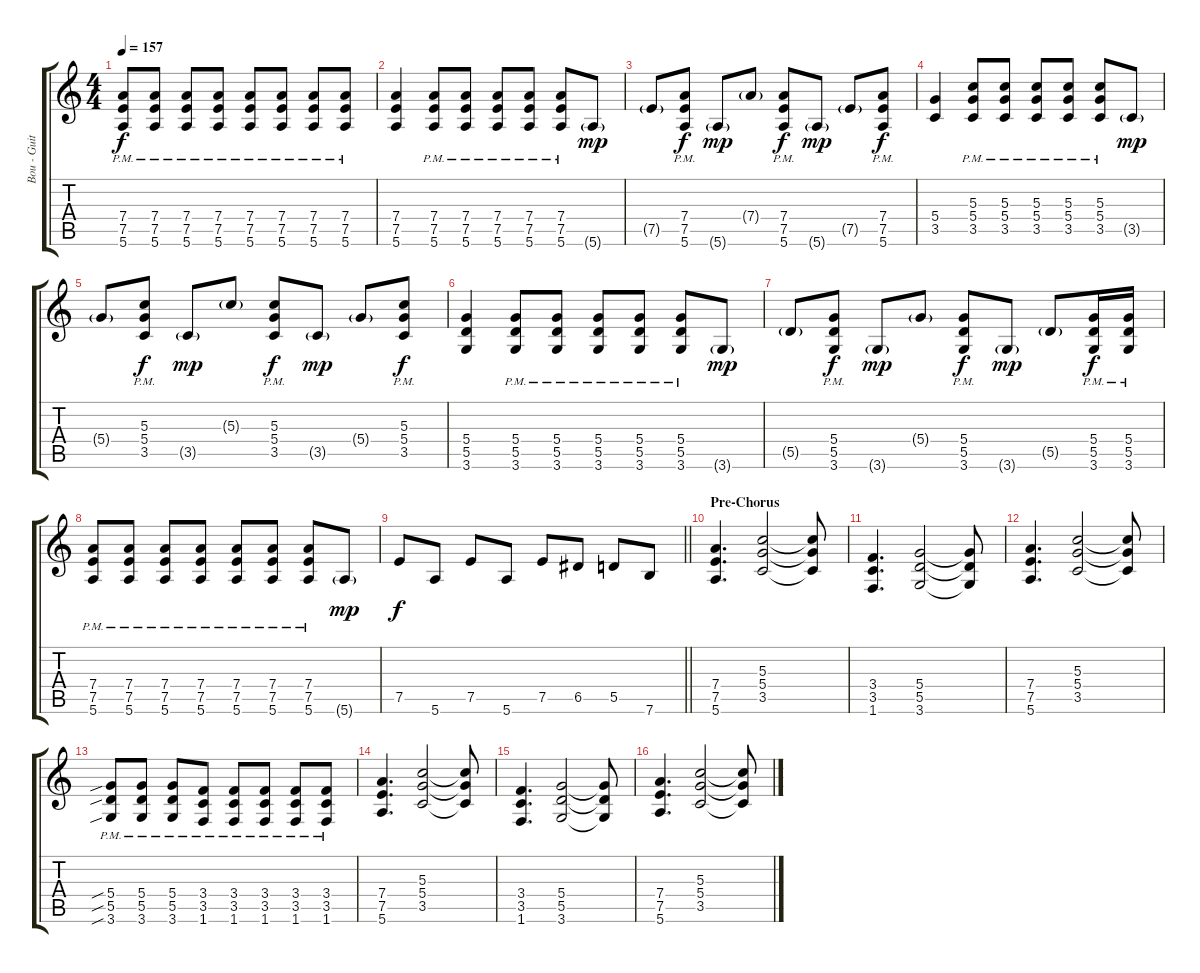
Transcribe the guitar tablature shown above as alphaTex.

\track ("Bou - Guitar 2" "Bou - Guit") {instrument distortionguitar}
\staff {score tabs}
\tuning (E4 B3 G3 D3 A2 E2) {hide}
\ts (4 4)
\tempo 157
\clef g2
\ks c
(7.4{pm} 7.5{pm} 5.6{pm}).8{dy f} (7.4{pm} 7.5{pm} 5.6{pm}).8 (7.4{pm} 7.5{pm} 5.6{pm}).8 (7.4{pm} 7.5{pm} 5.6{pm}).8 (7.4{pm} 7.5{pm} 5.6{pm}).8 (7.4{pm} 7.5{pm} 5.6{pm}).8 (7.4{pm} 7.5{pm} 5.6{pm}).8 (7.4{pm} 7.5{pm} 5.6{pm}).8 |
(7.4 7.5 5.6).4 (7.4{pm} 7.5{pm} 5.6{pm}).8 (7.4{pm} 7.5{pm} 5.6{pm}).8 (7.4{pm} 7.5{pm} 5.6{pm}).8 (7.4{pm} 7.5{pm} 5.6{pm}).8 (7.4{pm} 7.5{pm} 5.6{pm}).8 5.6{g}.8{dy mp} |
7.5{g}.8 (7.4{pm} 7.5{pm} 5.6{pm}).8{dy f} 5.6{g}.8{dy mp} 7.4{g}.8 (7.4{pm} 7.5{pm} 5.6{pm}).8{dy f} 5.6{g}.8{dy mp} 7.5{g}.8 (7.4{pm} 7.5{pm} 5.6{pm}).8{dy f} |
(5.4 3.5).4 (5.3{pm} 5.4{pm} 3.5{pm}).8 (5.3{pm} 5.4{pm} 3.5{pm}).8 (5.3{pm} 5.4{pm} 3.5{pm}).8 (5.3{pm} 5.4{pm} 3.5{pm}).8 (5.3{pm} 5.4{pm} 3.5{pm}).8 3.5{g}.8{dy mp} |
5.4{g}.8 (5.3{pm} 5.4{pm} 3.5{pm}).8{dy f} 3.5{g}.8{dy mp} 5.3{g}.8 (5.3{pm} 5.4{pm} 3.5{pm}).8{dy f} 3.5{g}.8{dy mp} 5.4{g}.8 (5.3{pm} 5.4{pm} 3.5{pm}).8{dy f} |
(5.4 5.5 3.6).4 (5.4{pm} 5.5{pm} 3.6{pm}).8 (5.4{pm} 5.5{pm} 3.6{pm}).8 (5.4{pm} 5.5{pm} 3.6{pm}).8 (5.4{pm} 5.5{pm} 3.6{pm}).8 (5.4{pm} 5.5{pm} 3.6{pm}).8 3.6{g}.8{dy mp} |
5.5{g}.8 (5.4{pm} 5.5{pm} 3.6{pm}).8{dy f} 3.6{g}.8{dy mp} 5.4{g}.8 (5.4{pm} 5.5{pm} 3.6{pm}).8{dy f} 3.6{g}.8{dy mp} 5.5{g}.8 (5.4{pm} 5.5{pm} 3.6{pm}).16{dy f} (5.4{pm} 5.5{pm} 3.6{pm}).16 |
(7.4{pm} 7.5{pm} 5.6{pm}).8 (7.4{pm} 7.5{pm} 5.6{pm}).8 (7.4{pm} 7.5{pm} 5.6{pm}).8 (7.4 7.5{pm} 5.6{pm}).8 (7.4 7.5{pm} 5.6{pm}).8 (7.4 7.5 5.6{pm}).8 (7.4 7.5 5.6{pm}).8 5.6{g}.8{dy mp} |
\barLineRight lightlight
7.5.8{dy f} 5.6.8 7.5.8 5.6.8 7.5.8 6.5.8 5.5.8 7.6.8 |
\section ("" "Pre-Chorus")
(7.4 7.5 5.6).4{d instrument distortionguitar} (5.3 5.4 3.5).2 (5.3{t} 5.4{t} 3.5{t}).8 |
(3.4 3.5 1.6).4{d} (5.4 5.5 3.6).2 (5.4{t} 5.5{t} 3.6{t}).8 |
(7.4 7.5 5.6).4{d} (5.3 5.4 3.5).2 (5.3{t} 5.4{t} 3.5{t}).8 |
(5.4{sib pm} 5.5{sib pm} 3.6{sib pm}).8{instrument distortionguitar} (5.4{pm} 5.5{pm} 3.6{pm}).8 (5.4{pm} 5.5{pm} 3.6{pm}).8 (3.4{pm} 3.5{pm} 1.6{pm}).8 (3.4{pm} 3.5{pm} 1.6{pm}).8 (3.4{pm} 3.5{pm} 1.6{pm}).8 (3.4{pm} 3.5{pm} 1.6{pm}).8 (3.4{pm} 3.5{pm} 1.6{pm}).8 |
(7.4 7.5 5.6).4{d instrument distortionguitar} (5.3 5.4 3.5).2 (5.3{t} 5.4{t} 3.5{t}).8 |
(3.4 3.5 1.6).4{d} (5.4 5.5 3.6).2 (5.4{t} 5.5{t} 3.6{t}).8 |
(7.4 7.5 5.6).4{d} (5.3 5.4 3.5).2 (5.3{t} 5.4{t} 3.5{t}).8
